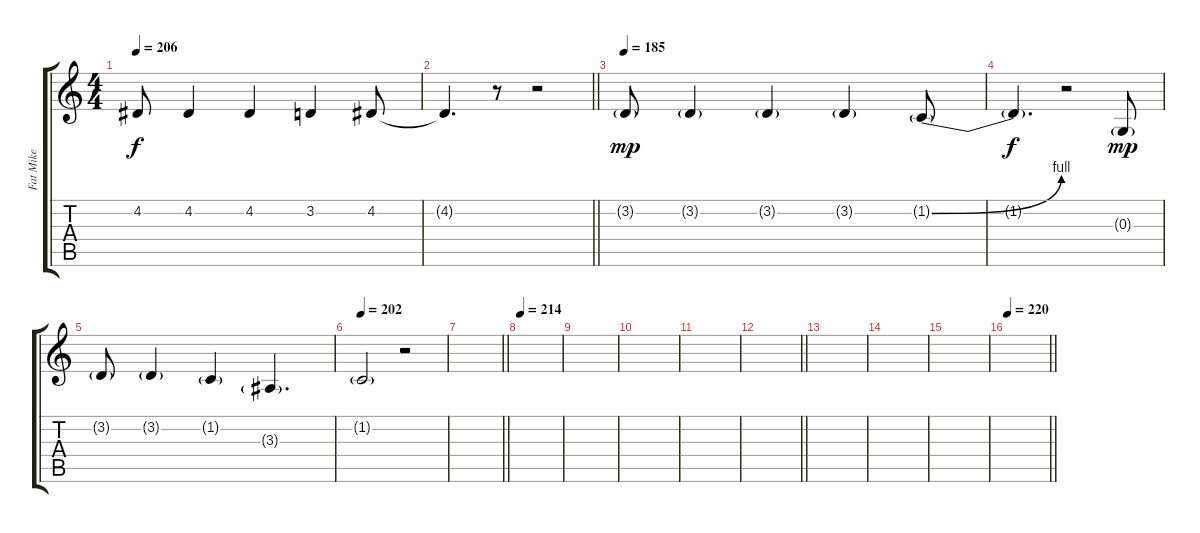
\track ("Fat Mike" "Fat Mike") {instrument bassoon}
\staff {score tabs}
\tuning (E4 B3 G3 D3 A2 E2) {hide}
\ts (4 4)
\tempo 206
\clef g2
\ks c
4.2.8{dy f} 4.2.4 4.2.4 3.2.4 4.2.8 |
\barLineRight lightlight
4.2{t}.4{d} r.8 r.2 |
\section ("" "")
\tempo 185
3.2{g}.8{dy mp} 3.2{g}.4 3.2{g}.4 3.2{g}.4 1.2{be (bend 0 0 60 4) g}.8 |
1.2{t}.4{d dy f} r.2 0.3{g}.8{dy mp} |
3.2{g}.8 3.2{g}.4 1.2{g}.4 3.3{g}.4{d} |
\tempo 202
1.2{g}.2 r.2 |
\barLineRight lightlight
|
\section ("" "")
\tempo 214
|
|
|
|
\barLineRight lightlight
|
\section ("" "")
|
|
|
\tempo 220
\barLineRight lightlight
